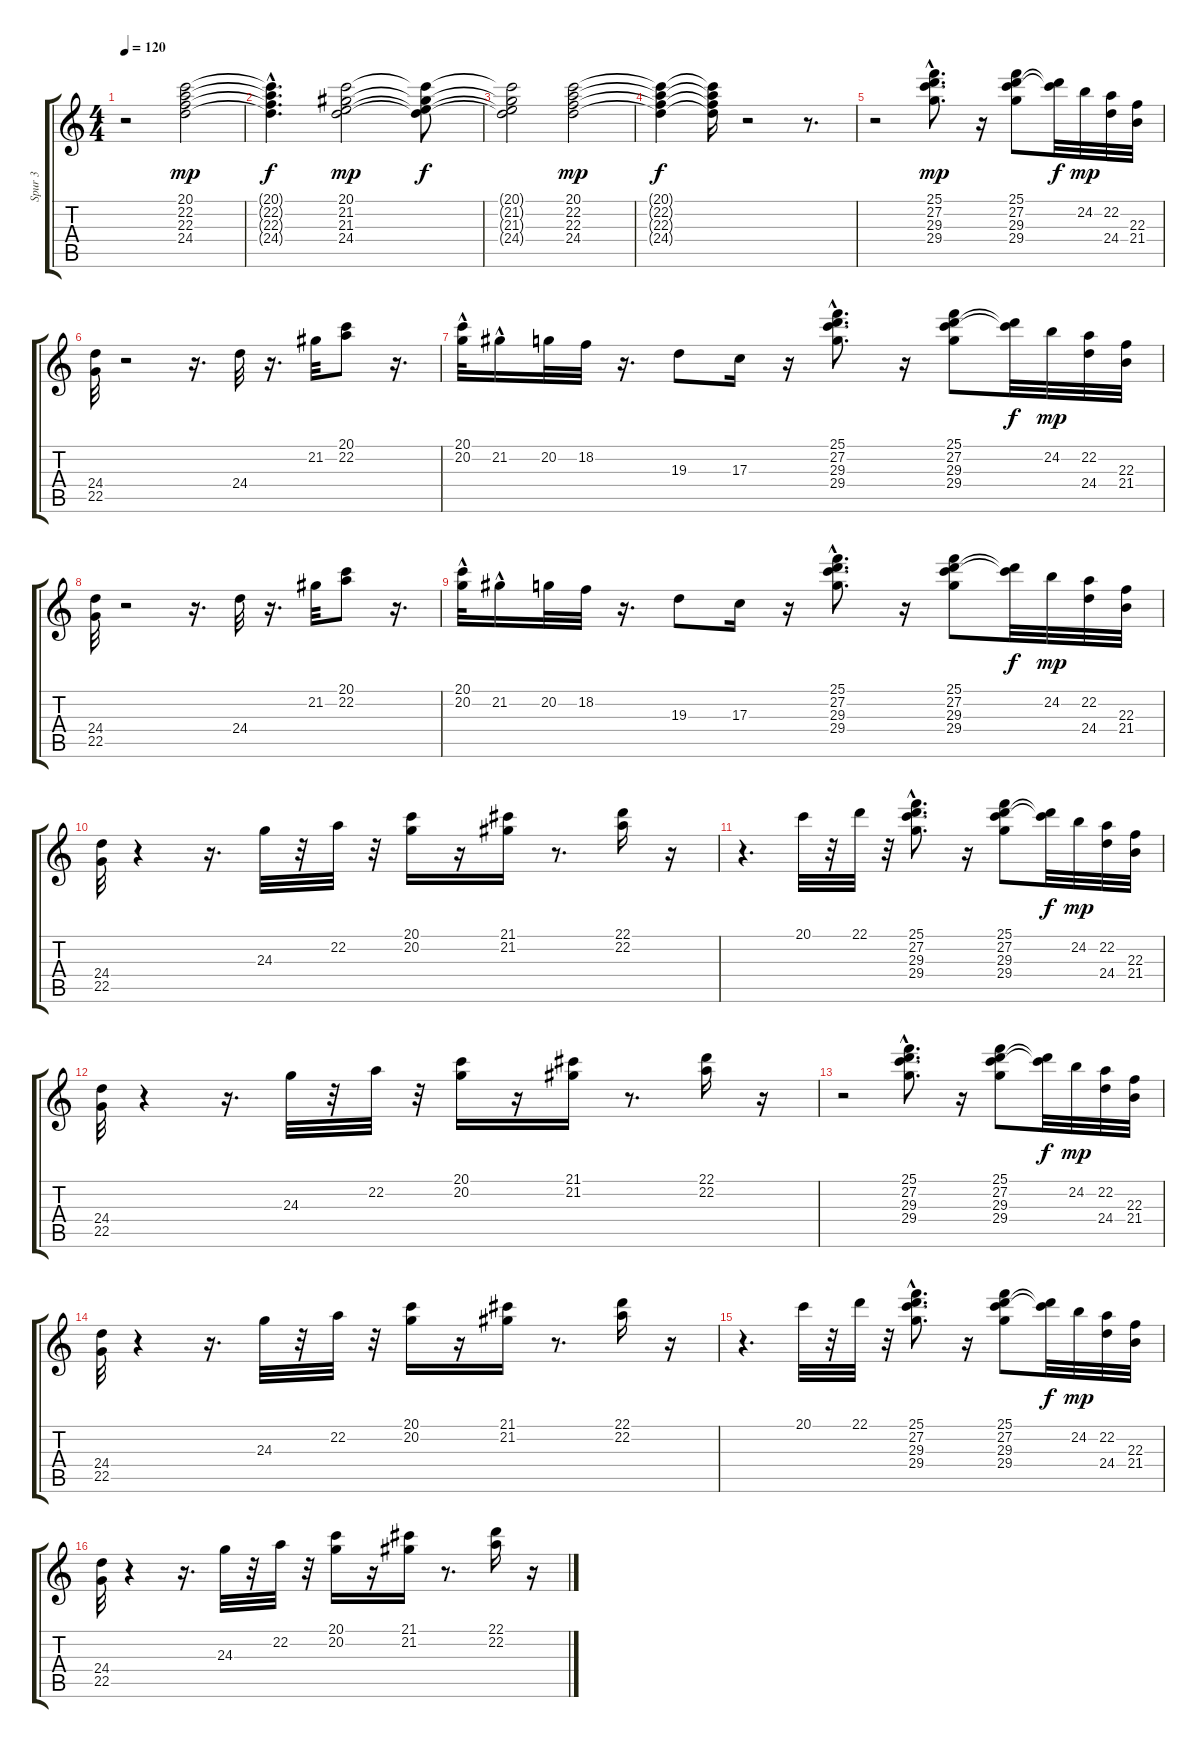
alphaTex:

\track ("Spur 3" "Spur 3") {instrument percussiveorgan}
\staff {score tabs}
\tuning (E4 B3 G3 D3 A2 E2) {hide}
\ts (4 4)
\tempo 120
\clef g2
\ks c
r.2{dy mp} (20.1 22.2 22.3 24.4).2 |
(20.1{hac t} 22.2{hac t} 22.3{hac t} 24.4{hac t}).4{d dy f} (20.1 21.2 21.3 24.4).2{dy mp} (20.1{t} 21.2{t} 21.3{t} 24.4{t}).8{dy f} |
(20.1{t} 21.2{t} 21.3{t} 24.4{t}).2 (20.1 22.2 22.3 24.4).2{dy mp} |
(20.1{t} 22.2{t} 22.3{t} 24.4{t}).4{dy f} (20.1{t} 22.2{t} 22.3{t} 24.4{t}).16 r.2 r.8{d} |
r.2 (25.1{hac} 27.2{hac} 29.3{hac} 29.4{hac}).8{d dy mp} r.16 (25.1 27.2 29.3 29.4).8 (27.2{t} 29.3{t}).32{dy f} 24.2.32{dy mp} (22.2 24.4).32 (22.3 21.4).32 |
(24.4 22.5).32 r.2 r.16{d} 24.4.32 r.16{d} 21.2.32 (20.1 22.2).8 r.16{d} |
(20.1{hac} 20.2).32 21.2{hac}.16 20.2.32 18.2.32 r.16{d} 19.3.8 17.3.16 r.16 (25.1{hac} 27.2{hac} 29.3{hac} 29.4{hac}).8{d} r.16 (25.1 27.2 29.3 29.4).8 (27.2{t} 29.3{t}).32{dy f} 24.2.32{dy mp} (22.2 24.4).32 (22.3 21.4).32 |
(24.4 22.5).32 r.2 r.16{d} 24.4.32 r.16{d} 21.2.32 (20.1 22.2).8 r.16{d} |
(20.1{hac} 20.2).32 21.2{hac}.16 20.2.32 18.2.32 r.16{d} 19.3.8 17.3.16 r.16 (25.1{hac} 27.2{hac} 29.3{hac} 29.4{hac}).8{d} r.16 (25.1 27.2 29.3 29.4).8 (27.2{t} 29.3{t}).32{dy f} 24.2.32{dy mp} (22.2 24.4).32 (22.3 21.4).32 |
(24.4 22.5).32 r.4 r.16{d} 24.3.32 r.32 22.2.32 r.32 (20.1 20.2).16 r.16 (21.1 21.2).16 r.8{d} (22.1 22.2).16 r.16 |
r.4{d} 20.1.32 r.32 22.1.32 r.32 (25.1{hac} 27.2{hac} 29.3{hac} 29.4{hac}).8{d} r.16 (25.1 27.2 29.3 29.4).8 (27.2{t} 29.3{t}).32{dy f} 24.2.32{dy mp} (22.2 24.4).32 (22.3 21.4).32 |
(24.4 22.5).32 r.4 r.16{d} 24.3.32 r.32 22.2.32 r.32 (20.1 20.2).16 r.16 (21.1 21.2).16 r.8{d} (22.1 22.2).16 r.16 |
r.2 (25.1{hac} 27.2{hac} 29.3{hac} 29.4{hac}).8{d} r.16 (25.1 27.2 29.3 29.4).8 (27.2{t} 29.3{t}).32{dy f} 24.2.32{dy mp} (22.2 24.4).32 (22.3 21.4).32 |
(24.4 22.5).32 r.4 r.16{d} 24.3.32 r.32 22.2.32 r.32 (20.1 20.2).16 r.16 (21.1 21.2).16 r.8{d} (22.1 22.2).16 r.16 |
r.4{d} 20.1.32 r.32 22.1.32 r.32 (25.1{hac} 27.2{hac} 29.3{hac} 29.4{hac}).8{d} r.16 (25.1 27.2 29.3 29.4).8 (27.2{t} 29.3{t}).32{dy f} 24.2.32{dy mp} (22.2 24.4).32 (22.3 21.4).32 |
(24.4 22.5).32 r.4 r.16{d} 24.3.32 r.32 22.2.32 r.32 (20.1 20.2).16 r.16 (21.1 21.2).16 r.8{d} (22.1 22.2).16 r.16
